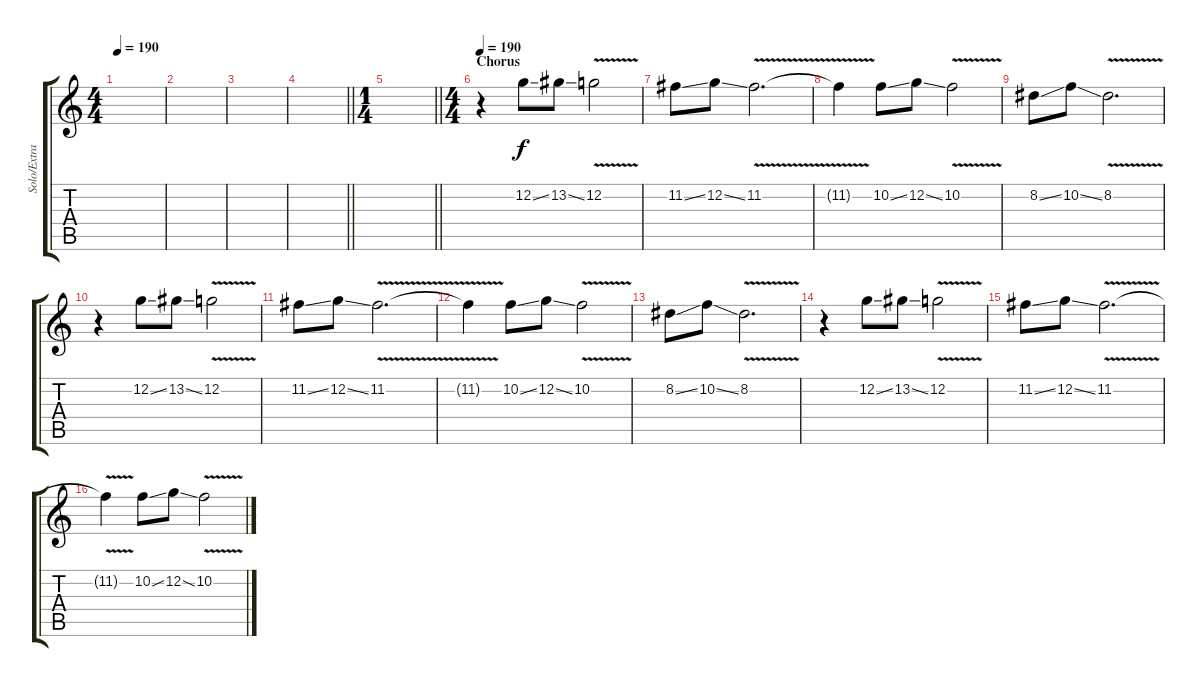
\track ("Solo/Extra Guitar" "Solo/Extra") {instrument distortionguitar}
\staff {score tabs}
\tuning (C4 G3 Eb3 Bb2 F2 C2) {hide}
\ts (4 4)
\tempo 190
\clef g2
\ks c
|
|
|
\barLineRight lightlight
|
\ts (1 4)
\barLineRight lightlight
|
\ts (4 4)
\section ("" "Chorus")
\tempo 190
r.4 12.2{ss}.8 13.2{ss}.8 12.2{v}.2 |
11.2{ss}.8 12.2{ss}.8 11.2{v}.2{d} |
11.2{t}.4 10.2{ss}.8 12.2{ss}.8 10.2{v}.2 |
8.2{ss}.8 10.2{ss}.8 8.2{v}.2{d} |
r.4 12.2{ss}.8 13.2{ss}.8 12.2{v}.2 |
11.2{ss}.8 12.2{ss}.8 11.2{v}.2{d} |
11.2{t}.4 10.2{ss}.8 12.2{ss}.8 10.2{v}.2 |
8.2{ss}.8 10.2{ss}.8 8.2{v}.2{d} |
r.4 12.2{ss}.8 13.2{ss}.8 12.2{v}.2 |
11.2{ss}.8 12.2{ss}.8 11.2{v}.2{d} |
11.2{t}.4 10.2{ss}.8 12.2{ss}.8 10.2{v}.2
